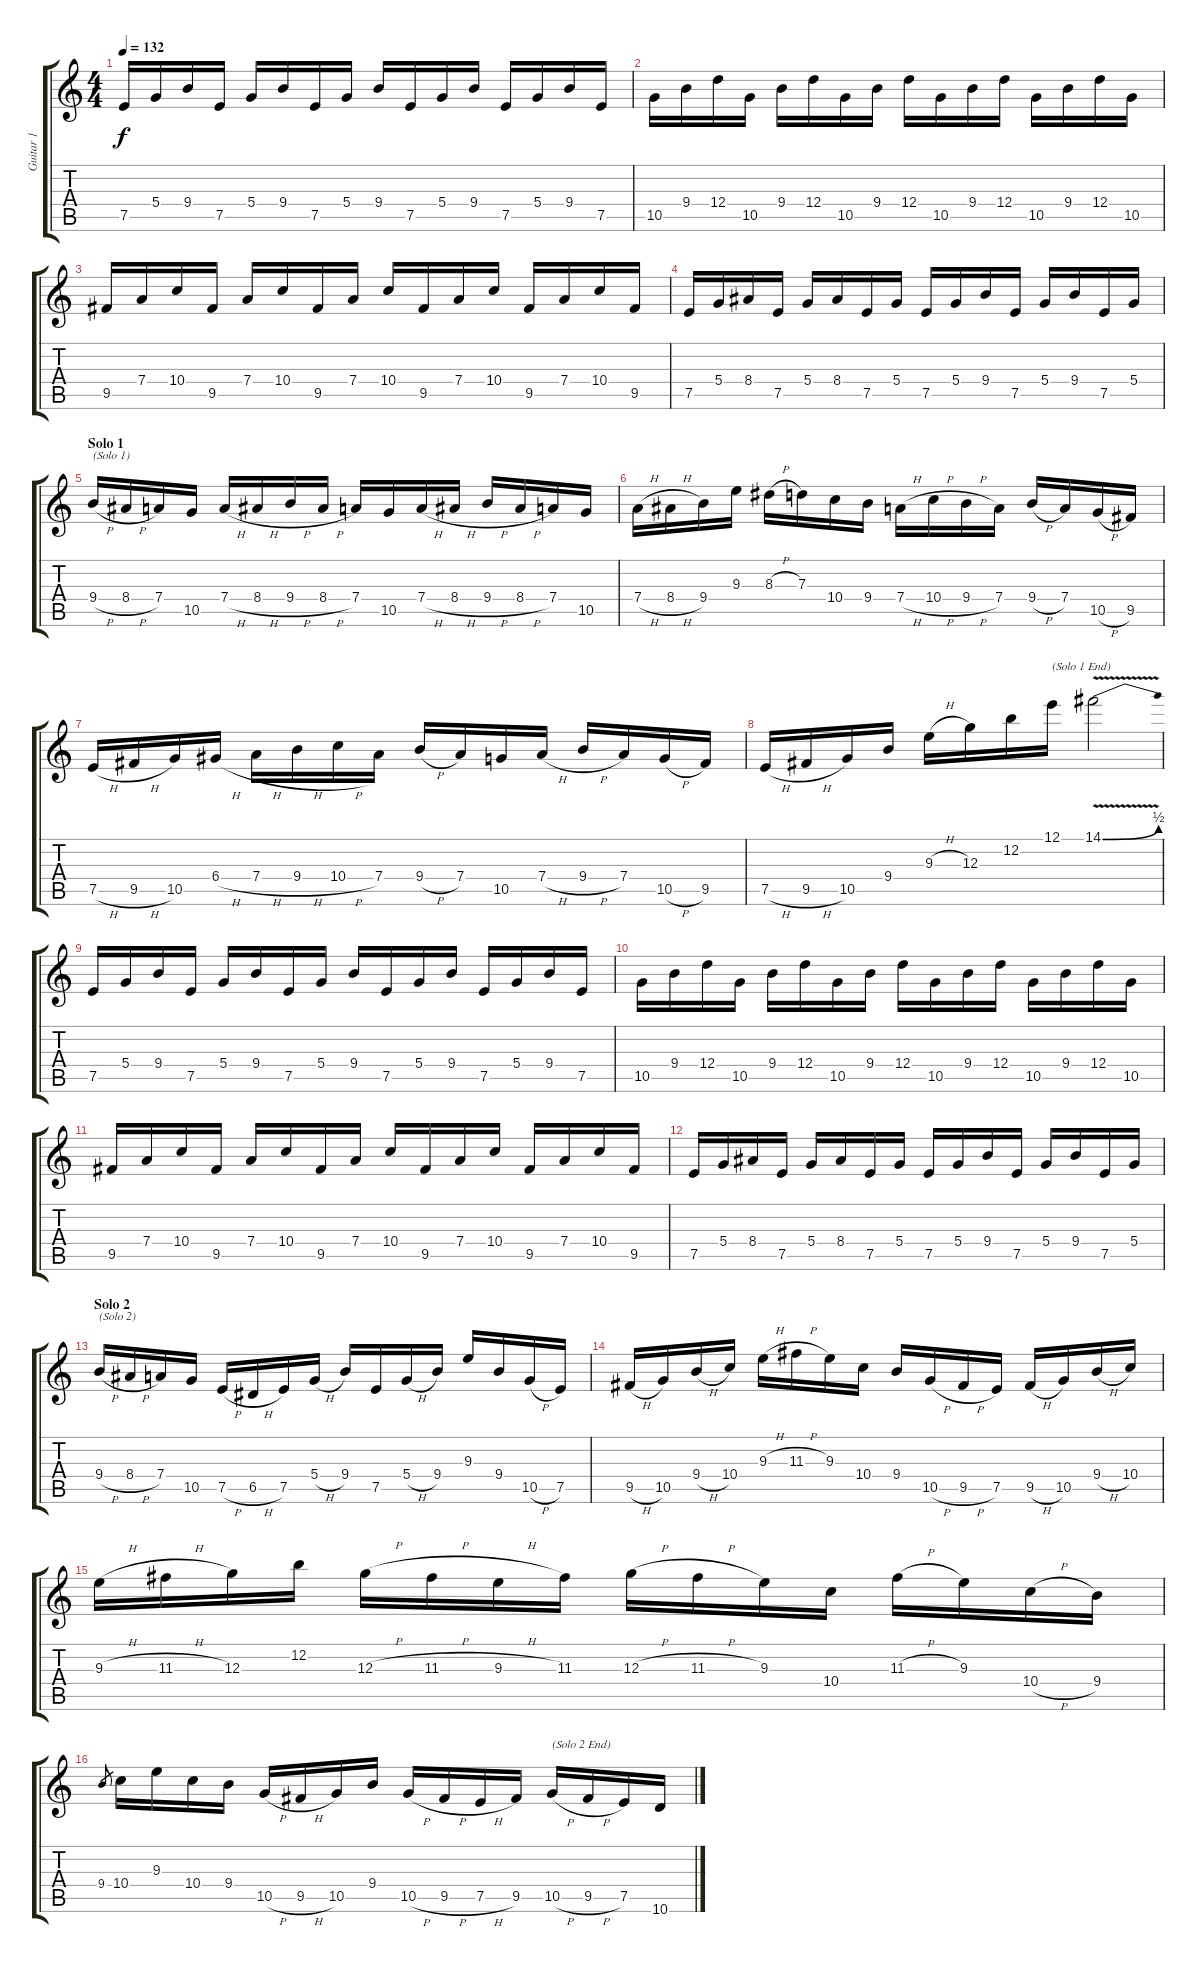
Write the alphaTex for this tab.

\track ("Guitar 1" "Guitar 1") {instrument overdrivenguitar}
\staff {score tabs}
\tuning (E4 B3 G3 D3 A2 E2) {hide}
\ts (4 4)
\tempo 132
\clef g2
\ks c
7.5.16{dy f} 5.4.16 9.4.16 7.5.16 5.4.16 9.4.16 7.5.16 5.4.16 9.4.16 7.5.16 5.4.16 9.4.16 7.5.16 5.4.16 9.4.16 7.5.16 |
10.5.16 9.4.16 12.4.16 10.5.16 9.4.16 12.4.16 10.5.16 9.4.16 12.4.16 10.5.16 9.4.16 12.4.16 10.5.16 9.4.16 12.4.16 10.5.16 |
9.5.16 7.4.16 10.4.16 9.5.16 7.4.16 10.4.16 9.5.16 7.4.16 10.4.16 9.5.16 7.4.16 10.4.16 9.5.16 7.4.16 10.4.16 9.5.16 |
7.5.16 5.4.16 8.4.16 7.5.16 5.4.16 8.4.16 7.5.16 5.4.16 7.5.16 5.4.16 9.4.16 7.5.16 5.4.16 9.4.16 7.5.16 5.4.16 |
\section ("" "Solo 1")
9.4{h}.16{txt "(Solo 1)"} 8.4{h}.16 7.4.16 10.5.16 7.4{h}.16 8.4{h}.16 9.4{h}.16 8.4{h}.16 7.4.16 10.5.16 7.4{h}.16 8.4{h}.16 9.4{h}.16 8.4{h}.16 7.4.16 10.5.16 |
7.4{h}.16 8.4{h}.16 9.4.16 9.3.16 8.3{h}.16 7.3.16 10.4.16 9.4.16 7.4{h}.16 10.4{h}.16 9.4{h}.16 7.4.16 9.4{h}.16 7.4.16 10.5{h}.16 9.5.16 |
7.5{h}.16 9.5{h}.16 10.5.16 6.4{h}.16 7.4{h}.16 9.4{h}.16 10.4{h}.16 7.4.16 9.4{h}.16 7.4.16 10.5.16 7.4{h}.16 9.4{h}.16 7.4.16 10.5{h}.16 9.5.16 |
7.5{h}.16{balance 0} 9.5{h}.16 10.5.16 9.4.16 9.3{h}.16 12.3.16 12.2.16 12.1.16{txt "(Solo 1 End)"} 14.1{be (bend 0 0 60 2) v}.2 |
7.5.16{balance 8} 5.4.16 9.4.16 7.5.16 5.4.16 9.4.16 7.5.16 5.4.16 9.4.16 7.5.16 5.4.16 9.4.16 7.5.16 5.4.16 9.4.16 7.5.16 |
10.5.16 9.4.16 12.4.16 10.5.16 9.4.16 12.4.16 10.5.16 9.4.16 12.4.16 10.5.16 9.4.16 12.4.16 10.5.16 9.4.16 12.4.16 10.5.16 |
9.5.16 7.4.16 10.4.16 9.5.16 7.4.16 10.4.16 9.5.16 7.4.16 10.4.16 9.5.16 7.4.16 10.4.16 9.5.16 7.4.16 10.4.16 9.5.16 |
7.5.16 5.4.16 8.4.16 7.5.16 5.4.16 8.4.16 7.5.16 5.4.16 7.5.16 5.4.16 9.4.16 7.5.16 5.4.16 9.4.16 7.5.16 5.4.16 |
\section ("" "Solo 2")
9.4{h}.16{txt "(Solo 2)"} 8.4{h}.16 7.4.16 10.5.16 7.5{h}.16 6.5{h}.16 7.5.16 5.4{h}.16 9.4.16 7.5.16 5.4{h}.16 9.4.16 9.3.16 9.4.16 10.5{h}.16 7.5.16 |
9.5{h}.16 10.5.16 9.4{h}.16 10.4.16 9.3{h}.16 11.3{h}.16 9.3.16 10.4.16 9.4.16 10.5{h}.16 9.5{h}.16 7.5.16 9.5{h}.16 10.5.16 9.4{h}.16 10.4.16 |
9.3{h}.16 11.3{h}.16 12.3.16 12.2.16 12.3{h}.16 11.3{h}.16 9.3{h}.16 11.3.16 12.3{h}.16 11.3{h}.16 9.3.16 10.4.16 11.3{h}.16 9.3.16 10.4{h}.16 9.4.16 |
9.4.8{gr} 10.4.16 9.3.16 10.4.16 9.4.16 10.5{h}.16 9.5{h}.16 10.5.16 9.4.16 10.5{h}.16 9.5{h}.16 7.5{h}.16 9.5.16 10.5{h}.16{txt "(Solo 2 End)"} 9.5{h}.16 7.5.16 10.6.16
